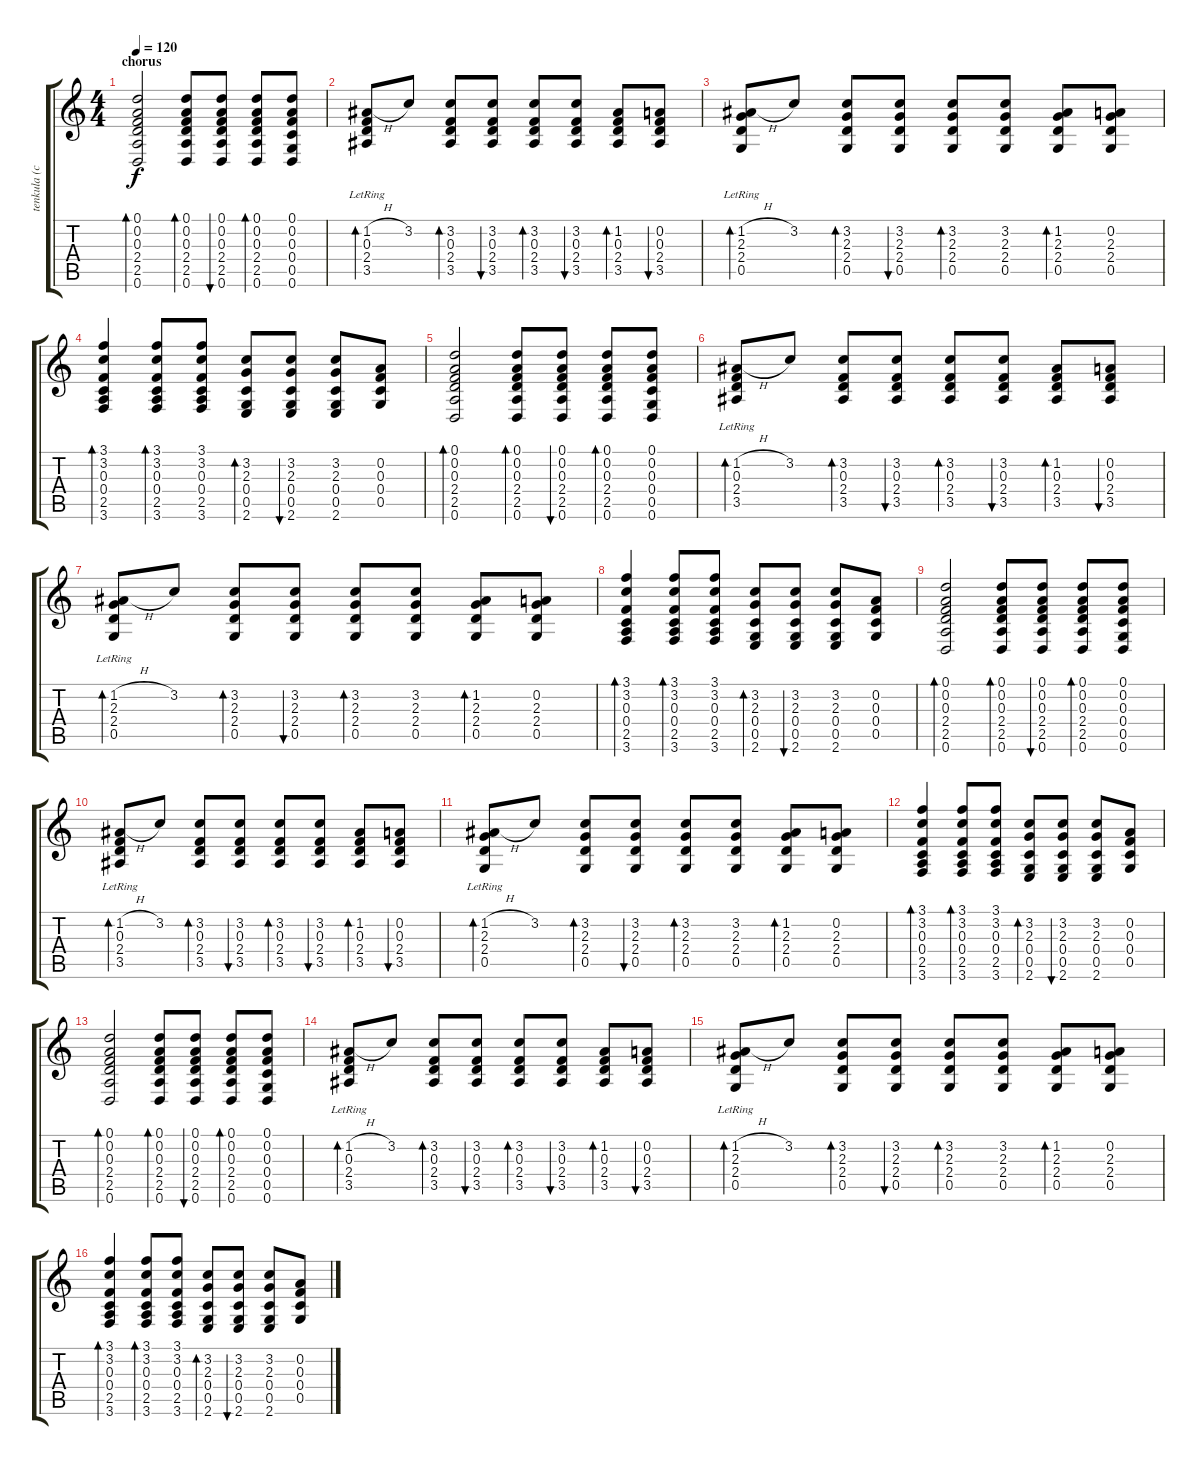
\track ("tenkula (clean)" "tenkula (c") {instrument acousticguitarsteel}
\staff {score tabs}
\tuning (D4 A3 F3 C3 G2 D2) {hide}
\ts (4 4)
\section ("" "chorus")
\tempo 120
\clef g2
\ks c
(0.1 0.2 0.3 2.4 2.5 0.6).2{bd 60 dy f} (0.1 0.2 0.3 2.4 2.5 0.6).8{bd 60} (0.1 0.2 0.3 2.4 2.5 0.6).8{bu 60} (0.1 0.2 0.3 2.4 2.5 0.6).8{bd 60} (0.1 0.2 0.3 0.4 0.5 0.6).8 |
(1.2{h} 0.3{lr} 2.4{lr} 3.5{lr}).8{bd 60} 3.2.8 (3.2 0.3 2.4 3.5).8{bd 60} (3.2 0.3 2.4 3.5).8{bu 60} (3.2 0.3 2.4 3.5).8{bd 60} (3.2 0.3 2.4 3.5).8{bu 60} (1.2 0.3 2.4 3.5).8{bd 60} (0.2 0.3 2.4 3.5).8{bu 60} |
(1.2{h} 2.3{lr} 2.4{lr} 0.5{lr}).8{bd 60} 3.2.8 (3.2 2.3 2.4 0.5).8{bd 60} (3.2 2.3 2.4 0.5).8{bu 60} (3.2 2.3 2.4 0.5).8{bd 60} (3.2 2.3 2.4 0.5).8 (1.2 2.3 2.4 0.5).8{bd 60} (0.2 2.3 2.4 0.5).8 |
(3.1 3.2 0.3 0.4 2.5 3.6).4{bd 60} (3.1 3.2 0.3 0.4 2.5 3.6).8{bd 60} (3.1 3.2 0.3 0.4 2.5 3.6).8 (3.2 2.3 0.4 0.5 2.6).8{bd 60} (3.2 2.3 0.4 0.5 2.6).8{bu 60} (3.2 2.3 0.4 0.5 2.6).8 (0.2 0.3 0.4 0.5).8 |
(0.1 0.2 0.3 2.4 2.5 0.6).2{bd 60} (0.1 0.2 0.3 2.4 2.5 0.6).8{bd 60} (0.1 0.2 0.3 2.4 2.5 0.6).8{bu 60} (0.1 0.2 0.3 2.4 2.5 0.6).8{bd 60} (0.1 0.2 0.3 0.4 0.5 0.6).8 |
(1.2{h} 0.3{lr} 2.4{lr} 3.5{lr}).8{bd 60} 3.2.8 (3.2 0.3 2.4 3.5).8{bd 60} (3.2 0.3 2.4 3.5).8{bu 60} (3.2 0.3 2.4 3.5).8{bd 60} (3.2 0.3 2.4 3.5).8{bu 60} (1.2 0.3 2.4 3.5).8{bd 60} (0.2 0.3 2.4 3.5).8{bu 60} |
(1.2{h} 2.3{lr} 2.4{lr} 0.5{lr}).8{bd 60} 3.2.8 (3.2 2.3 2.4 0.5).8{bd 60} (3.2 2.3 2.4 0.5).8{bu 60} (3.2 2.3 2.4 0.5).8{bd 60} (3.2 2.3 2.4 0.5).8 (1.2 2.3 2.4 0.5).8{bd 60} (0.2 2.3 2.4 0.5).8 |
(3.1 3.2 0.3 0.4 2.5 3.6).4{bd 60} (3.1 3.2 0.3 0.4 2.5 3.6).8{bd 60} (3.1 3.2 0.3 0.4 2.5 3.6).8 (3.2 2.3 0.4 0.5 2.6).8{bd 60} (3.2 2.3 0.4 0.5 2.6).8{bu 60} (3.2 2.3 0.4 0.5 2.6).8 (0.2 0.3 0.4 0.5).8 |
(0.1 0.2 0.3 2.4 2.5 0.6).2{bd 60} (0.1 0.2 0.3 2.4 2.5 0.6).8{bd 60} (0.1 0.2 0.3 2.4 2.5 0.6).8{bu 60} (0.1 0.2 0.3 2.4 2.5 0.6).8{bd 60} (0.1 0.2 0.3 0.4 0.5 0.6).8 |
(1.2{h} 0.3{lr} 2.4{lr} 3.5{lr}).8{bd 60} 3.2.8 (3.2 0.3 2.4 3.5).8{bd 60} (3.2 0.3 2.4 3.5).8{bu 60} (3.2 0.3 2.4 3.5).8{bd 60} (3.2 0.3 2.4 3.5).8{bu 60} (1.2 0.3 2.4 3.5).8{bd 60} (0.2 0.3 2.4 3.5).8{bu 60} |
(1.2{h} 2.3{lr} 2.4{lr} 0.5{lr}).8{bd 60} 3.2.8 (3.2 2.3 2.4 0.5).8{bd 60} (3.2 2.3 2.4 0.5).8{bu 60} (3.2 2.3 2.4 0.5).8{bd 60} (3.2 2.3 2.4 0.5).8 (1.2 2.3 2.4 0.5).8{bd 60} (0.2 2.3 2.4 0.5).8 |
(3.1 3.2 0.3 0.4 2.5 3.6).4{bd 60} (3.1 3.2 0.3 0.4 2.5 3.6).8{bd 60} (3.1 3.2 0.3 0.4 2.5 3.6).8 (3.2 2.3 0.4 0.5 2.6).8{bd 60} (3.2 2.3 0.4 0.5 2.6).8{bu 60} (3.2 2.3 0.4 0.5 2.6).8 (0.2 0.3 0.4 0.5).8 |
(0.1 0.2 0.3 2.4 2.5 0.6).2{bd 60} (0.1 0.2 0.3 2.4 2.5 0.6).8{bd 60} (0.1 0.2 0.3 2.4 2.5 0.6).8{bu 60} (0.1 0.2 0.3 2.4 2.5 0.6).8{bd 60} (0.1 0.2 0.3 0.4 0.5 0.6).8 |
(1.2{h} 0.3{lr} 2.4{lr} 3.5{lr}).8{bd 60} 3.2.8 (3.2 0.3 2.4 3.5).8{bd 60} (3.2 0.3 2.4 3.5).8{bu 60} (3.2 0.3 2.4 3.5).8{bd 60} (3.2 0.3 2.4 3.5).8{bu 60} (1.2 0.3 2.4 3.5).8{bd 60} (0.2 0.3 2.4 3.5).8{bu 60} |
(1.2{h} 2.3{lr} 2.4{lr} 0.5{lr}).8{bd 60} 3.2.8 (3.2 2.3 2.4 0.5).8{bd 60} (3.2 2.3 2.4 0.5).8{bu 60} (3.2 2.3 2.4 0.5).8{bd 60} (3.2 2.3 2.4 0.5).8 (1.2 2.3 2.4 0.5).8{bd 60} (0.2 2.3 2.4 0.5).8 |
(3.1 3.2 0.3 0.4 2.5 3.6).4{bd 60} (3.1 3.2 0.3 0.4 2.5 3.6).8{bd 60} (3.1 3.2 0.3 0.4 2.5 3.6).8 (3.2 2.3 0.4 0.5 2.6).8{bd 60} (3.2 2.3 0.4 0.5 2.6).8{bu 60} (3.2 2.3 0.4 0.5 2.6).8 (0.2 0.3 0.4 0.5).8
